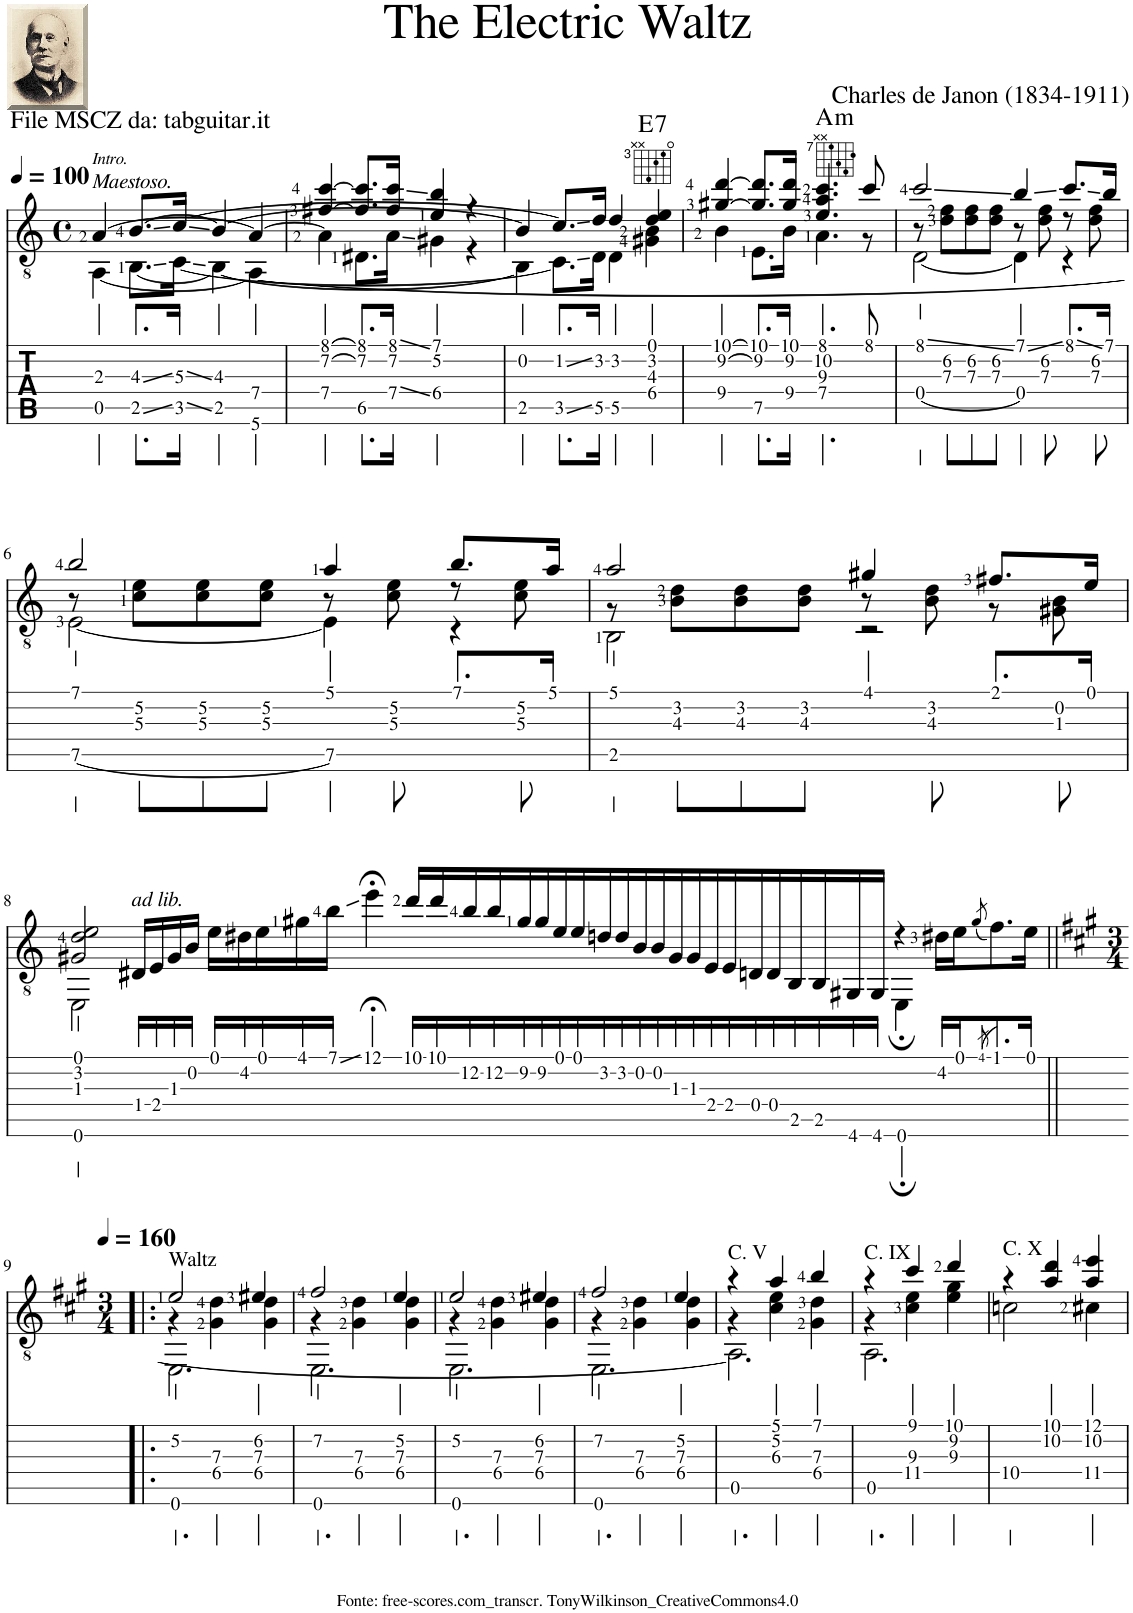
**kern	**kern	**harte
*part2	*part1	*part1
*staff2	*staff1	*
*I"Chitarra classica (Intavolatura)	*I"Guitar	*
*stria6	*	*
*	*clefGv2	*
*k[]	*k[]	*
*M4/4	*M4/4	*
*met(c)	*met(c)	*
*MM100	*MM100	*
=1	=1	=1
*^	*^	*
!	!	!LO:TX:a:i:t=Intro.	!	!
!	!	!LO:TX:a:t=Maestoso.	!	!
4A/	4AA\	[4A/	[4AA\	.
8.B/L	8.BB\L	[8.B/L	[8.BB\L	.
16c/Jk	16C\Jk	[16c/Jk	[16C\Jk	.
4B/	4BB\	4B/_	4BB\_	.
4A/	4AA\	4A/_	4AA\_	.
=2	=2	=2	=2	=2
[4f#X/ [4cc/	4A\	[4f#X/ [4cc/	4A\]	.
8.f#/] 8.cc/]L	8.D#X\L	8.f#/] 8.cc/]L	8.D#X\L	.
16f#/ 16cc/Jk	16A\Jk	16f#/ 16cc/Jk	16A\Jk	.
4e/ 4b/	4G#X\	4e/ 4b/	4G#X\	.
4r	4r	4r	4r	.
=3	=3	=3	=3	=3
4B/	4BB\	4B/]	4BB\]	.
8.c/L	8.C\L	8.c/L]	8.C\L]	.
16d/Jk	16D\Jk	16d/Jk	16D\Jk	.
4d/	4D\	4d/	4D\	.
!	!	!	!	!LO:H:kt=7
4d/ 4e/	4G#X\ 4B\	4d/ 4e/	4G#X\ 4B\	E:7
=4	=4	=4	=4	=4
[4g#X/ [4dd/	4B\	[4g#X/ [4dd/	4B\	.
8.g#/] 8.dd/]L	8.E\L	8.g#/] 8.dd/]L	8.E\L	.
16g#/ 16dd/Jk	16B\Jk	16g#/ 16dd/Jk	16B\Jk	.
!	!	!	!	!LO:H:kt=m
4.e/ 4.a/ 4.cc/	4.A\	4.e/ 4.a/ 4.cc/	4.A\	A:min
8cc/	8r	8cc/	8r	.
=5	=5	=5	=5	=5
*	*^	*	*^	*
2cc/	8r	[2D\	2cc/	8r	[2D\	.
.	8d\ 8f\L	.	.	8d\ 8f\L	.	.
.	8d\ 8f\	.	.	8d\ 8f\	.	.
.	8d\ 8f\J	.	.	8d\ 8f\J	.	.
4b/	8r	4D\]	4b/	8r	4D\]	.
.	8d\ 8f\	.	.	8d\ 8f\	.	.
8.cc/L	8r	4r	8.cc/L	8r	4r	.
.	8d\ 8f\	.	.	8d\ 8f\	.	.
16b/Jk	.	.	16b/Jk	.	.	.
!!LO:LB:g=z	!!	!!
=6	=6	=6	=6	=6	=6	=6
2b/	8r	[2E\	2b/	8r	[2E\	.
.	8c\ 8e\L	.	.	8c\ 8e\L	.	.
.	8c\ 8e\	.	.	8c\ 8e\	.	.
.	8c\ 8e\J	.	.	8c\ 8e\J	.	.
4a/	8r	4E\]	4a/	8r	4E\]	.
.	8c\ 8e\	.	.	8c\ 8e\	.	.
8.b/L	8r	4r	8.b/L	8r	4r	.
.	8c\ 8e\	.	.	8c\ 8e\	.	.
16a/Jk	.	.	16a/Jk	.	.	.
=7	=7	=7	=7	=7	=7	=7
2a/	8r	2BB\	2a/	8r	2BB\	.
.	8B\ 8d\L	.	.	8B\ 8d\L	.	.
.	8B\ 8d\	.	.	8B\ 8d\	.	.
.	8B\ 8d\J	.	.	8B\ 8d\J	.	.
4g#X/	8r	2r	4g#X/	8r	2r	.
.	8B\ 8d\	.	.	8B\ 8d\	.	.
8.f#X/L	8r	.	8.f#X/L	8r	.	.
.	8G#X\ 8B\	.	.	8G#X\ 8B\	.	.
16e/Jk	.	.	16e/Jk	.	.	.
*	*v	*v	*	*	*	*
*	*	*	*v	*v	*
!!LO:LB:g=z
=8	=8	=8	=8	=8
2G#X/ 2d/ 2e/	2EE\	2G#X/ 2d/ 2e/	2EE\	.
!	!	!LO:TX:a:i:t=ad lib.	!	!
16D#X/LL	8.ryy	16D#X/LL	8.ryy	.
16E/	.	16E/	.	.
16G#/	.	16G#/	.	.
*v	*v	*	*	*
*	*v	*v	*
16B/JJ	16B/JJ	.
16e/LL	16e\LL	.
16d#X/	16d#X\	.
16e/	16e\	.
16g#X/	16g#X\	.
16b/JJ	16b\JJ	.
4ee;</	4ee;<\	.
16dd/LL	16dd/LL	.
16dd/	16dd/	.
16b/	16b/	.
16b/	16b/	.
16g#/	16g#/	.
16g#/	16g#/	.
16e/	16e/	.
16e/	16e/	.
16dn/	16dn/	.
16d/	16d/	.
16B/	16B/	.
16B/	16B/	.
16G#/	16G#/	.
16G#/	16G#/	.
16E/	16E/	.
16E/	16E/	.
16Dn/	16Dn/	.
16D/	16D/	.
16BB/	16BB/	.
16BB/	16BB/	.
16GG#X/	16GG#X/	.
16GG#/JJ	16GG#/JJ	.
*^	*^	*
4r	4EE;\	4r	4EE;\	.
16d#X/LL	4.ryy	16d#X\LL	4.ryy	.
16e/J	.	16e\J	.	.
(8qg#/	.	(8qg#/	.	.
8.f/)	.	8.f\)	.	.
16e/Jk	.	16e\Jk	.	.
*v	*v	*	*	*
*	*v	*v	*
!!LO:LB:g=z
=9!|:	=9!|:	=9!|:
*k[f#c#g#]	*k[f#c#g#]	*
*M3/4	*M3/4	*
*	*MM160	*
*^	*^	*
*	*^	*	*^	*
!	!	!	!LO:TX:a:t=Waltz	!	!	!
2e/	4r	2.EE\	2e/	4r	2.EE\	.
.	4G#\ 4d\	.	.	4G#\ 4d\	.	.
4e#X/	4G#\ 4d\	.	4e#X/	4G#\ 4d\	.	.
=10	=10	=10	=10	=10	=10	=10
2f#/	4r	2.EE\	2f#/	4r	2.EE\	.
.	4G#\ 4d\	.	.	4G#\ 4d\	.	.
4e/	4G#\ 4d\	.	4e/	4G#\ 4d\	.	.
=11	=11	=11	=11	=11	=11	=11
2e/	4r	2.EE\	2e/	4r	2.EE\	.
.	4G#\ 4d\	.	.	4G#\ 4d\	.	.
4e#X/	4G#\ 4d\	.	4e#X/	4G#\ 4d\	.	.
=12	=12	=12	=12	=12	=12	=12
2f#/	4r	2.EE\	2f#/	4r	2.EE\	.
.	4G#\ 4d\	.	.	4G#\ 4d\	.	.
4e/	4G#\ 4d\	.	4e/	4G#\ 4d\	.	.
=13	=13	=13	=13	=13	=13	=13
!	!	!	!LO:TX:a:t=C. V	!	!	!
4r	4r	2.AA\	4r	4r	2.AA\]	.
4a/	4c#\ 4e\	.	4a/	4c#\ 4e\	.	.
4b/	4G#\ 4d\	.	4b/	4G#\ 4d\	.	.
=14	=14	=14	=14	=14	=14	=14
!	!	!	!LO:TX:a:t=C. IX	!	!	!
4r	4r	2.AA\	4r	4r	2.AA\	.
4cc#/	4c#\ 4e\	.	4cc#/	4c#\ 4e\	.	.
4dd/	4e\ 4g#\	.	4dd/	4e\ 4g#\	.	.
*	*v	*v	*	*	*	*
*	*	*	*v	*v	*
=15	=15	=15	=15	=15
!	!	!LO:TX:a:t=C. X	!	!
4r	2cn\	4r	2cn\	.
4a/ 4dd/	.	4a/ 4dd/	.	.
4a/ 4ee/	4c#X\	4a/ 4ee/	4c#X\	.
*v	*v	*	*	*
*	*v	*v	*
=	=	=
*-	*-	*-
